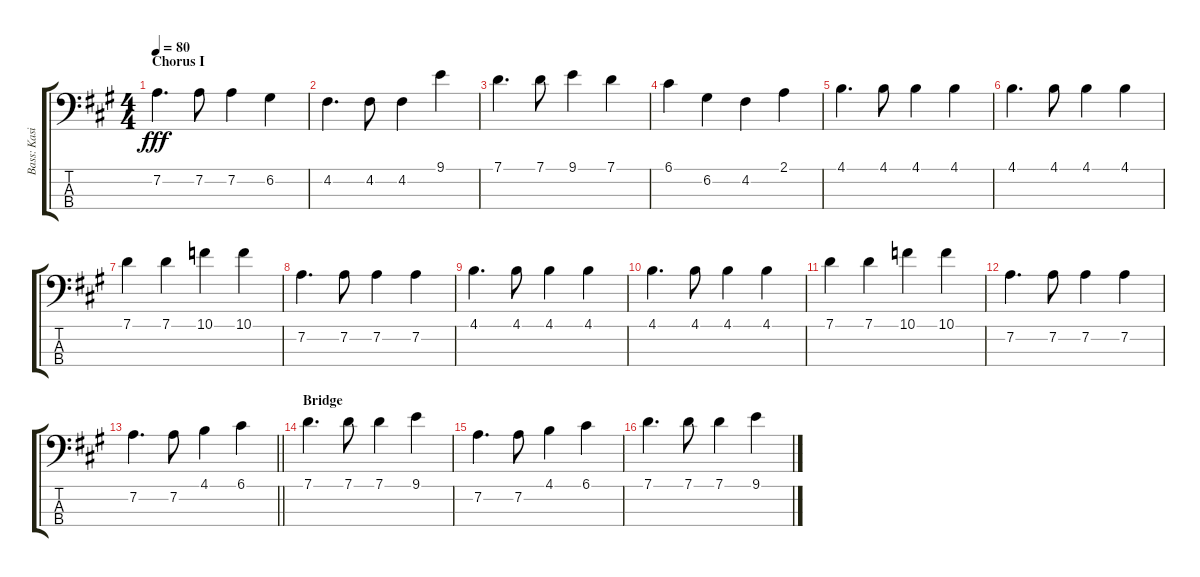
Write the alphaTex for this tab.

\track ("Bass: Kasim Sulton" "Bass: Kasi") {instrument electricbassfinger}
\staff {score tabs}
\tuning (G2 D2 A1 E1) {hide}
\ts (4 4)
\section ("" "Chorus I")
\tempo 80
\clef f4
\ks a
7.2.4{d dy fff} 7.2.8 7.2.4 6.2.4 |
4.2.4{d} 4.2.8 4.2.4 9.1.4 |
7.1.4{d} 7.1.8 9.1.4 7.1.4 |
6.1.4 6.2.4 4.2.4 2.1.4 |
4.1.4{d} 4.1.8 4.1.4 4.1.4 |
4.1.4{d} 4.1.8 4.1.4 4.1.4 |
7.1.4 7.1.4 10.1.4 10.1.4 |
7.2.4{d} 7.2.8 7.2.4 7.2.4 |
4.1.4{d} 4.1.8 4.1.4 4.1.4 |
4.1.4{d} 4.1.8 4.1.4 4.1.4 |
7.1.4 7.1.4 10.1.4 10.1.4 |
7.2.4{d} 7.2.8 7.2.4 7.2.4 |
\barLineRight lightlight
7.2.4{d} 7.2.8 4.1.4 6.1.4 |
\section ("" "Bridge")
7.1.4{d} 7.1.8 7.1.4 9.1.4 |
7.2.4{d} 7.2.8 4.1.4 6.1.4 |
7.1.4{d} 7.1.8 7.1.4 9.1.4
